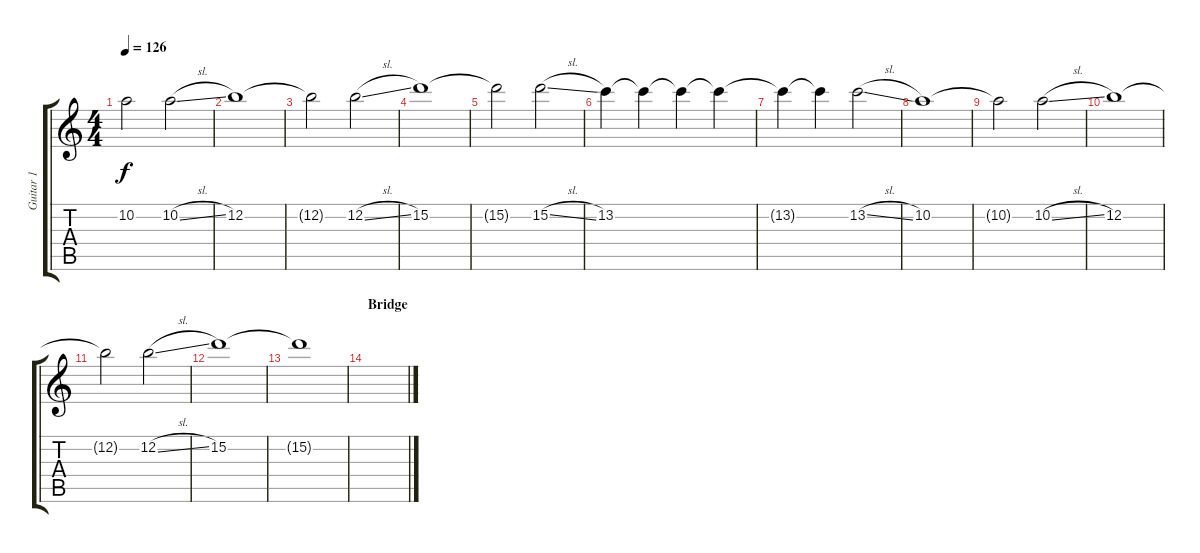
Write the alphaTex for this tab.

\track ("Guitar 1" "Guitar 1") {instrument electricguitarjazz}
\staff {score tabs}
\tuning (E4 B3 G3 D3 A2 E2) {hide}
\ts (4 4)
\tempo 126
\clef g2
\ks c
10.2{t}.2{dy f} 10.2{sl}.2 |
12.2.1 |
12.2{t}.2 12.2{sl}.2 |
15.2.1 |
15.2{t}.2 15.2{sl}.2 |
13.2.4 13.2{t}.4 13.2{t}.4 13.2{t}.4 |
13.2{t}.4 13.2{t}.4 13.2{sl}.2 |
10.2.1 |
10.2{t}.2 10.2{sl}.2 |
12.2.1 |
12.2{t}.2 12.2{sl}.2 |
15.2.1 |
15.2{t}.1 |
\section ("" "Bridge")
